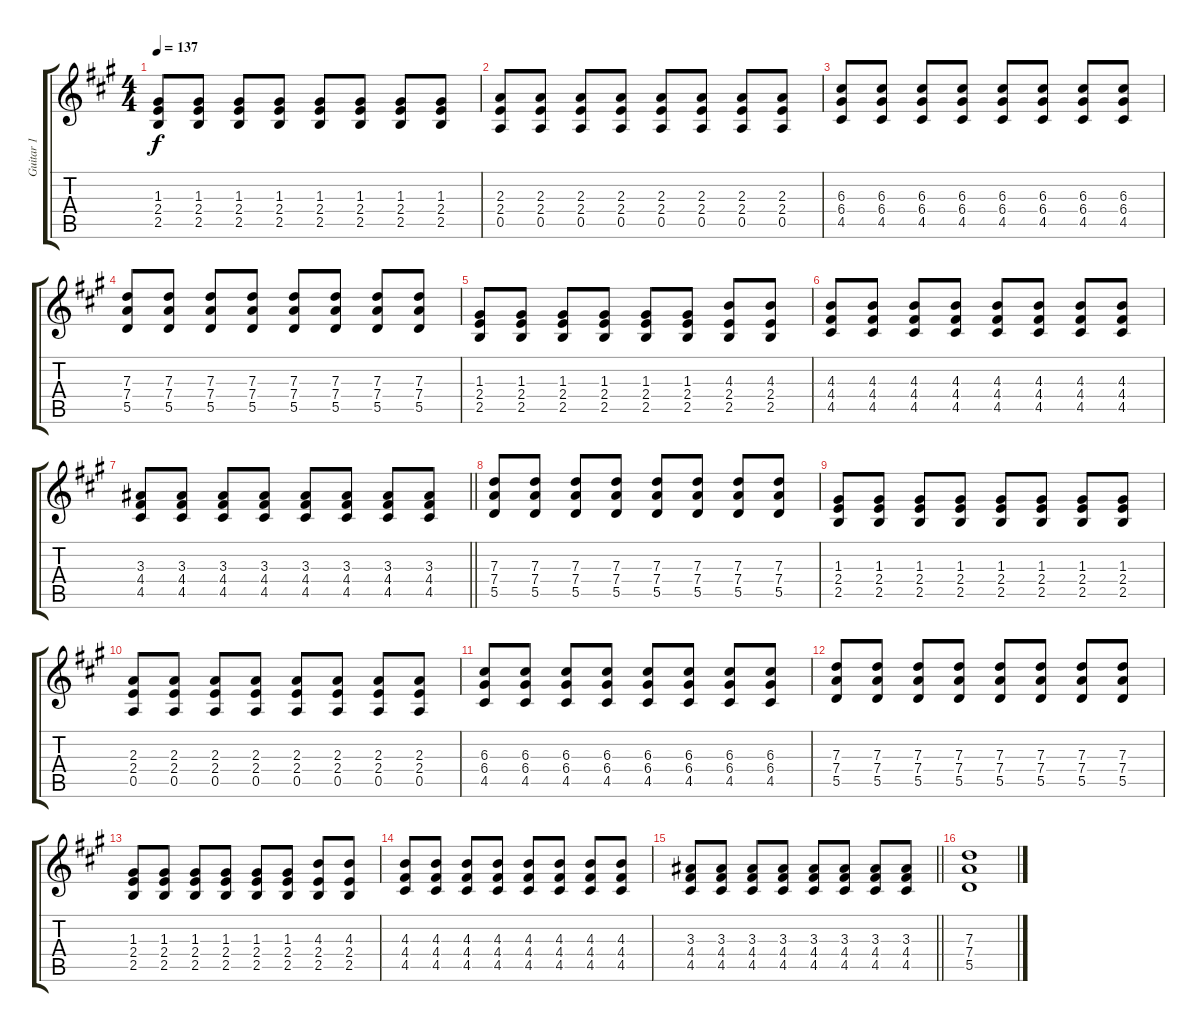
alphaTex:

\track ("Guitar 1" "Guitar 1") {instrument overdrivenguitar}
\staff {score tabs}
\tuning (E4 B3 G3 D3 A2 E2) {hide}
\ts (4 4)
\tempo 137
\clef g2
\ks a
(1.3 2.4 2.5).8{dy f} (1.3 2.4 2.5).8 (1.3 2.4 2.5).8 (1.3 2.4 2.5).8 (1.3 2.4 2.5).8 (1.3 2.4 2.5).8 (1.3 2.4 2.5).8 (1.3 2.4 2.5).8 |
(2.3 2.4 0.5).8 (2.3 2.4 0.5).8 (2.3 2.4 0.5).8 (2.3 2.4 0.5).8 (2.3 2.4 0.5).8 (2.3 2.4 0.5).8 (2.3 2.4 0.5).8 (2.3 2.4 0.5).8 |
(6.3 6.4 4.5).8 (6.3 6.4 4.5).8 (6.3 6.4 4.5).8 (6.3 6.4 4.5).8 (6.3 6.4 4.5).8 (6.3 6.4 4.5).8 (6.3 6.4 4.5).8 (6.3 6.4 4.5).8 |
(7.3 7.4 5.5).8 (7.3 7.4 5.5).8 (7.3 7.4 5.5).8 (7.3 7.4 5.5).8 (7.3 7.4 5.5).8 (7.3 7.4 5.5).8 (7.3 7.4 5.5).8 (7.3 7.4 5.5).8 |
(1.3 2.4 2.5).8 (1.3 2.4 2.5).8 (1.3 2.4 2.5).8 (1.3 2.4 2.5).8 (1.3 2.4 2.5).8 (1.3 2.4 2.5).8 (4.3 2.4 2.5).8 (4.3 2.4 2.5).8 |
(4.3 4.4 4.5).8 (4.3 4.4 4.5).8 (4.3 4.4 4.5).8 (4.3 4.4 4.5).8 (4.3 4.4 4.5).8 (4.3 4.4 4.5).8 (4.3 4.4 4.5).8 (4.3 4.4 4.5).8 |
\barLineRight lightlight
(3.3 4.4 4.5).8 (3.3 4.4 4.5).8 (3.3 4.4 4.5).8 (3.3 4.4 4.5).8 (3.3 4.4 4.5).8 (3.3 4.4 4.5).8 (3.3 4.4 4.5).8 (3.3 4.4 4.5).8 |
(7.3 7.4 5.5).8 (7.3 7.4 5.5).8 (7.3 7.4 5.5).8 (7.3 7.4 5.5).8 (7.3 7.4 5.5).8 (7.3 7.4 5.5).8 (7.3 7.4 5.5).8 (7.3 7.4 5.5).8 |
(1.3 2.4 2.5).8 (1.3 2.4 2.5).8 (1.3 2.4 2.5).8 (1.3 2.4 2.5).8 (1.3 2.4 2.5).8 (1.3 2.4 2.5).8 (1.3 2.4 2.5).8 (1.3 2.4 2.5).8 |
(2.3 2.4 0.5).8 (2.3 2.4 0.5).8 (2.3 2.4 0.5).8 (2.3 2.4 0.5).8 (2.3 2.4 0.5).8 (2.3 2.4 0.5).8 (2.3 2.4 0.5).8 (2.3 2.4 0.5).8 |
(6.3 6.4 4.5).8 (6.3 6.4 4.5).8 (6.3 6.4 4.5).8 (6.3 6.4 4.5).8 (6.3 6.4 4.5).8 (6.3 6.4 4.5).8 (6.3 6.4 4.5).8 (6.3 6.4 4.5).8 |
(7.3 7.4 5.5).8 (7.3 7.4 5.5).8 (7.3 7.4 5.5).8 (7.3 7.4 5.5).8 (7.3 7.4 5.5).8 (7.3 7.4 5.5).8 (7.3 7.4 5.5).8 (7.3 7.4 5.5).8 |
(1.3 2.4 2.5).8 (1.3 2.4 2.5).8 (1.3 2.4 2.5).8 (1.3 2.4 2.5).8 (1.3 2.4 2.5).8 (1.3 2.4 2.5).8 (4.3 2.4 2.5).8 (4.3 2.4 2.5).8 |
(4.3 4.4 4.5).8 (4.3 4.4 4.5).8 (4.3 4.4 4.5).8 (4.3 4.4 4.5).8 (4.3 4.4 4.5).8 (4.3 4.4 4.5).8 (4.3 4.4 4.5).8 (4.3 4.4 4.5).8 |
\barLineRight lightlight
(3.3 4.4 4.5).8 (3.3 4.4 4.5).8 (3.3 4.4 4.5).8 (3.3 4.4 4.5).8 (3.3 4.4 4.5).8 (3.3 4.4 4.5).8 (3.3 4.4 4.5).8 (3.3 4.4 4.5).8 |
(7.3 7.4 5.5).1
